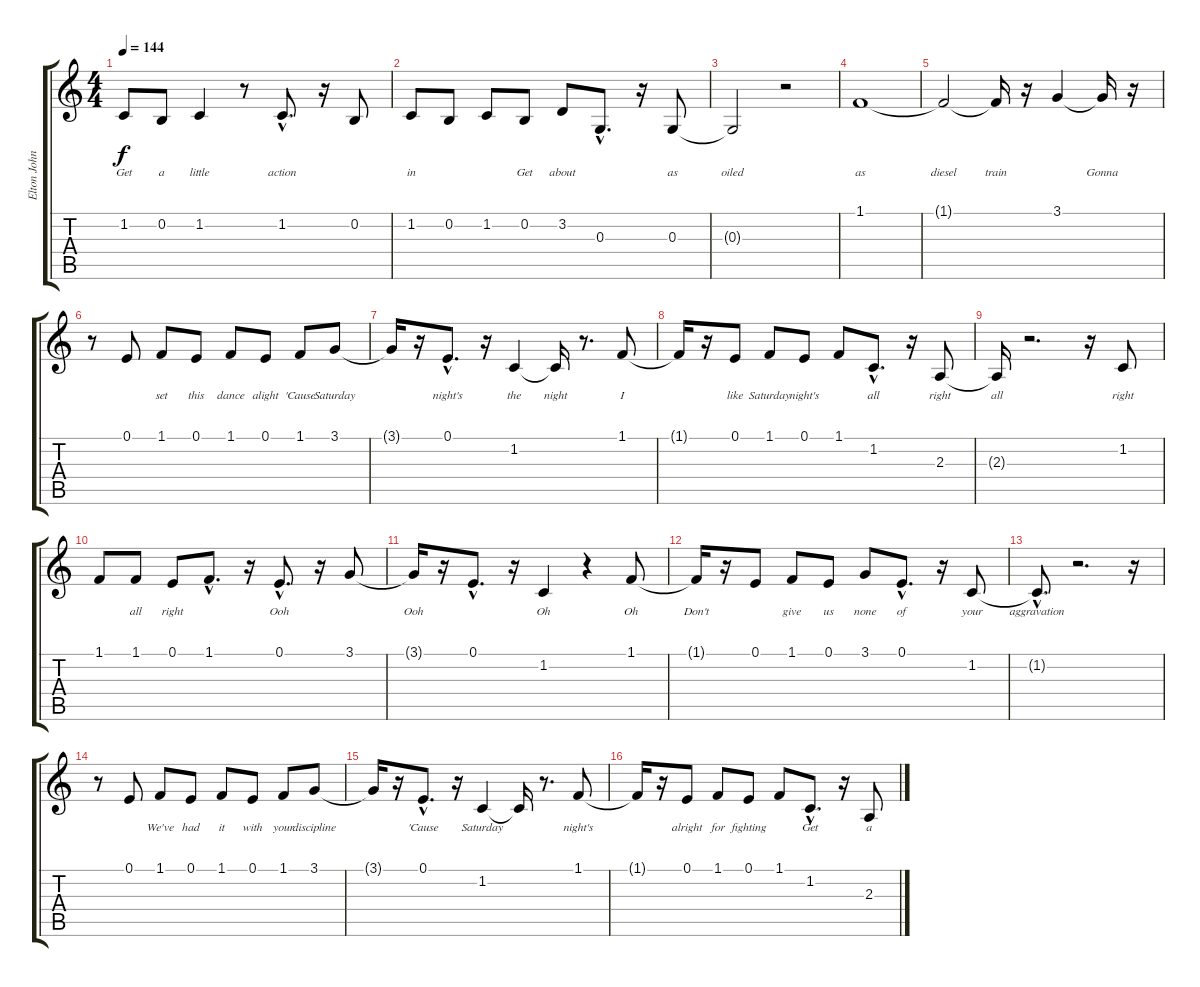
\track ("Elton John (melody with lyrics)" "Elton John") {instrument lead8bassandlead}
\staff {score tabs}
\tuning (E4 B3 G3 D3 A2 E2) {hide}
\ts (4 4)
\tempo 144
\clef g2
\ks c
1.2.8{lyrics (0 "Get") lyrics (1 "") lyrics (2 "") lyrics (3 "") lyrics (4 "") dy f} 0.2.8{lyrics (0 "a") lyrics (1 "") lyrics (2 "") lyrics (3 "") lyrics (4 "")} 1.2.4{lyrics (0 "little") lyrics (1 "") lyrics (2 "") lyrics (3 "") lyrics (4 "")} r.8 1.2{hac}.8{d lyrics (0 "action") lyrics (1 "") lyrics (2 "") lyrics (3 "") lyrics (4 "")} r.16 0.2.8{lyrics (0 "") lyrics (1 "") lyrics (2 "") lyrics (3 "") lyrics (4 "")} |
1.2.8{lyrics (0 "in") lyrics (1 "") lyrics (2 "") lyrics (3 "") lyrics (4 "")} 0.2.8{lyrics (0 "") lyrics (1 "") lyrics (2 "") lyrics (3 "") lyrics (4 "")} 1.2.8{lyrics (0 "") lyrics (1 "") lyrics (2 "") lyrics (3 "") lyrics (4 "")} 0.2.8{lyrics (0 "Get") lyrics (1 "") lyrics (2 "") lyrics (3 "") lyrics (4 "")} 3.2.8{lyrics (0 "about") lyrics (1 "") lyrics (2 "") lyrics (3 "") lyrics (4 "")} 0.3{hac}.8{d lyrics (0 "") lyrics (1 "") lyrics (2 "") lyrics (3 "") lyrics (4 "")} r.16 0.3.8{lyrics (0 "as") lyrics (1 "") lyrics (2 "") lyrics (3 "") lyrics (4 "")} |
0.3{t}.2{lyrics (0 "oiled") lyrics (1 "") lyrics (2 "") lyrics (3 "") lyrics (4 "")} r.2 |
1.1.1{lyrics (0 "as") lyrics (1 "") lyrics (2 "") lyrics (3 "") lyrics (4 "")} |
1.1{t}.2{lyrics (0 "diesel") lyrics (1 "") lyrics (2 "") lyrics (3 "") lyrics (4 "")} 1.1{t}.16{lyrics (0 "train") lyrics (1 "") lyrics (2 "") lyrics (3 "") lyrics (4 "")} r.16 3.1.4{lyrics (0 "") lyrics (1 "") lyrics (2 "") lyrics (3 "") lyrics (4 "")} 3.1{t}.16{lyrics (0 "Gonna") lyrics (1 "") lyrics (2 "") lyrics (3 "") lyrics (4 "")} r.16 |
r.8 0.1.8{lyrics (0 "") lyrics (1 "") lyrics (2 "") lyrics (3 "") lyrics (4 "")} 1.1.8{lyrics (0 "set") lyrics (1 "") lyrics (2 "") lyrics (3 "") lyrics (4 "")} 0.1.8{lyrics (0 "this") lyrics (1 "") lyrics (2 "") lyrics (3 "") lyrics (4 "")} 1.1.8{lyrics (0 "dance") lyrics (1 "") lyrics (2 "") lyrics (3 "") lyrics (4 "")} 0.1.8{lyrics (0 "alight") lyrics (1 "") lyrics (2 "") lyrics (3 "") lyrics (4 "")} 1.1.8{lyrics (0 "'Cause") lyrics (1 "") lyrics (2 "") lyrics (3 "") lyrics (4 "")} 3.1.8{lyrics (0 "Saturday") lyrics (1 "") lyrics (2 "") lyrics (3 "") lyrics (4 "")} |
3.1{t}.16{lyrics (0 "") lyrics (1 "") lyrics (2 "") lyrics (3 "") lyrics (4 "")} r.16 0.1{hac}.8{d lyrics (0 "night's") lyrics (1 "") lyrics (2 "") lyrics (3 "") lyrics (4 "")} r.16 1.2.4{lyrics (0 "the") lyrics (1 "") lyrics (2 "") lyrics (3 "") lyrics (4 "")} 1.2{t}.16{lyrics (0 "night") lyrics (1 "") lyrics (2 "") lyrics (3 "") lyrics (4 "")} r.8{d} 1.1.8{lyrics (0 "I") lyrics (1 "") lyrics (2 "") lyrics (3 "") lyrics (4 "")} |
1.1{t}.16{lyrics (0 "") lyrics (1 "") lyrics (2 "") lyrics (3 "") lyrics (4 "")} r.16 0.1.8{lyrics (0 "like") lyrics (1 "") lyrics (2 "") lyrics (3 "") lyrics (4 "")} 1.1.8{lyrics (0 "Saturday") lyrics (1 "") lyrics (2 "") lyrics (3 "") lyrics (4 "")} 0.1.8{lyrics (0 "night's") lyrics (1 "") lyrics (2 "") lyrics (3 "") lyrics (4 "")} 1.1.8{lyrics (0 "") lyrics (1 "") lyrics (2 "") lyrics (3 "") lyrics (4 "")} 1.2{hac}.8{d lyrics (0 "all") lyrics (1 "") lyrics (2 "") lyrics (3 "") lyrics (4 "")} r.16 2.3.8{lyrics (0 "right") lyrics (1 "") lyrics (2 "") lyrics (3 "") lyrics (4 "")} |
2.3{t}.16{lyrics (0 "all") lyrics (1 "") lyrics (2 "") lyrics (3 "") lyrics (4 "")} r.2{d} r.16 1.2.8{lyrics (0 "right") lyrics (1 "") lyrics (2 "") lyrics (3 "") lyrics (4 "")} |
1.1.8{lyrics (0 "") lyrics (1 "") lyrics (2 "") lyrics (3 "") lyrics (4 "")} 1.1.8{lyrics (0 "all") lyrics (1 "") lyrics (2 "") lyrics (3 "") lyrics (4 "")} 0.1.8{lyrics (0 "right") lyrics (1 "") lyrics (2 "") lyrics (3 "") lyrics (4 "")} 1.1{hac}.8{d lyrics (0 "") lyrics (1 "") lyrics (2 "") lyrics (3 "") lyrics (4 "")} r.16 0.1{hac}.8{d lyrics (0 "Ooh") lyrics (1 "") lyrics (2 "") lyrics (3 "") lyrics (4 "")} r.16 3.1.8{lyrics (0 "") lyrics (1 "") lyrics (2 "") lyrics (3 "") lyrics (4 "")} |
3.1{t}.16{lyrics (0 "Ooh") lyrics (1 "") lyrics (2 "") lyrics (3 "") lyrics (4 "")} r.16 0.1{hac}.8{d lyrics (0 "") lyrics (1 "") lyrics (2 "") lyrics (3 "") lyrics (4 "")} r.16 1.2.4{lyrics (0 "Oh") lyrics (1 "") lyrics (2 "") lyrics (3 "") lyrics (4 "")} r.4 1.1.8{lyrics (0 "Oh") lyrics (1 "") lyrics (2 "") lyrics (3 "") lyrics (4 "")} |
1.1{t}.16{lyrics (0 "Don't") lyrics (1 "") lyrics (2 "") lyrics (3 "") lyrics (4 "")} r.16 0.1.8{lyrics (0 "") lyrics (1 "") lyrics (2 "") lyrics (3 "") lyrics (4 "")} 1.1.8{lyrics (0 "give") lyrics (1 "") lyrics (2 "") lyrics (3 "") lyrics (4 "")} 0.1.8{lyrics (0 "us") lyrics (1 "") lyrics (2 "") lyrics (3 "") lyrics (4 "")} 3.1.8{lyrics (0 "none") lyrics (1 "") lyrics (2 "") lyrics (3 "") lyrics (4 "")} 0.1{hac}.8{d lyrics (0 "of") lyrics (1 "") lyrics (2 "") lyrics (3 "") lyrics (4 "")} r.16 1.2.8{lyrics (0 "your") lyrics (1 "") lyrics (2 "") lyrics (3 "") lyrics (4 "")} |
1.2{hac t}.8{d lyrics (0 "aggravation") lyrics (1 "") lyrics (2 "") lyrics (3 "") lyrics (4 "")} r.2{d} r.16 |
r.8 0.1.8{lyrics (0 "") lyrics (1 "") lyrics (2 "") lyrics (3 "") lyrics (4 "")} 1.1.8{lyrics (0 "We've") lyrics (1 "") lyrics (2 "") lyrics (3 "") lyrics (4 "")} 0.1.8{lyrics (0 "had") lyrics (1 "") lyrics (2 "") lyrics (3 "") lyrics (4 "")} 1.1.8{lyrics (0 "it") lyrics (1 "") lyrics (2 "") lyrics (3 "") lyrics (4 "")} 0.1.8{lyrics (0 "with") lyrics (1 "") lyrics (2 "") lyrics (3 "") lyrics (4 "")} 1.1.8{lyrics (0 "your") lyrics (1 "") lyrics (2 "") lyrics (3 "") lyrics (4 "")} 3.1.8{lyrics (0 "discipline") lyrics (1 "") lyrics (2 "") lyrics (3 "") lyrics (4 "")} |
3.1{t}.16{lyrics (0 "") lyrics (1 "") lyrics (2 "") lyrics (3 "") lyrics (4 "")} r.16 0.1{hac}.8{d lyrics (0 "'Cause") lyrics (1 "") lyrics (2 "") lyrics (3 "") lyrics (4 "")} r.16 1.2.4{lyrics (0 "Saturday") lyrics (1 "") lyrics (2 "") lyrics (3 "") lyrics (4 "")} 1.2{t}.16{lyrics (0 "") lyrics (1 "") lyrics (2 "") lyrics (3 "") lyrics (4 "")} r.8{d} 1.1.8{lyrics (0 "night's") lyrics (1 "") lyrics (2 "") lyrics (3 "") lyrics (4 "")} |
1.1{t}.16{lyrics (0 "") lyrics (1 "") lyrics (2 "") lyrics (3 "") lyrics (4 "")} r.16 0.1.8{lyrics (0 "alright") lyrics (1 "") lyrics (2 "") lyrics (3 "") lyrics (4 "")} 1.1.8{lyrics (0 "for") lyrics (1 "") lyrics (2 "") lyrics (3 "") lyrics (4 "")} 0.1.8{lyrics (0 "fighting") lyrics (1 "") lyrics (2 "") lyrics (3 "") lyrics (4 "")} 1.1.8{lyrics (0 "") lyrics (1 "") lyrics (2 "") lyrics (3 "") lyrics (4 "")} 1.2{hac}.8{d lyrics (0 "Get") lyrics (1 "") lyrics (2 "") lyrics (3 "") lyrics (4 "")} r.16 2.3.8{lyrics (0 "a") lyrics (1 "") lyrics (2 "") lyrics (3 "") lyrics (4 "")}
